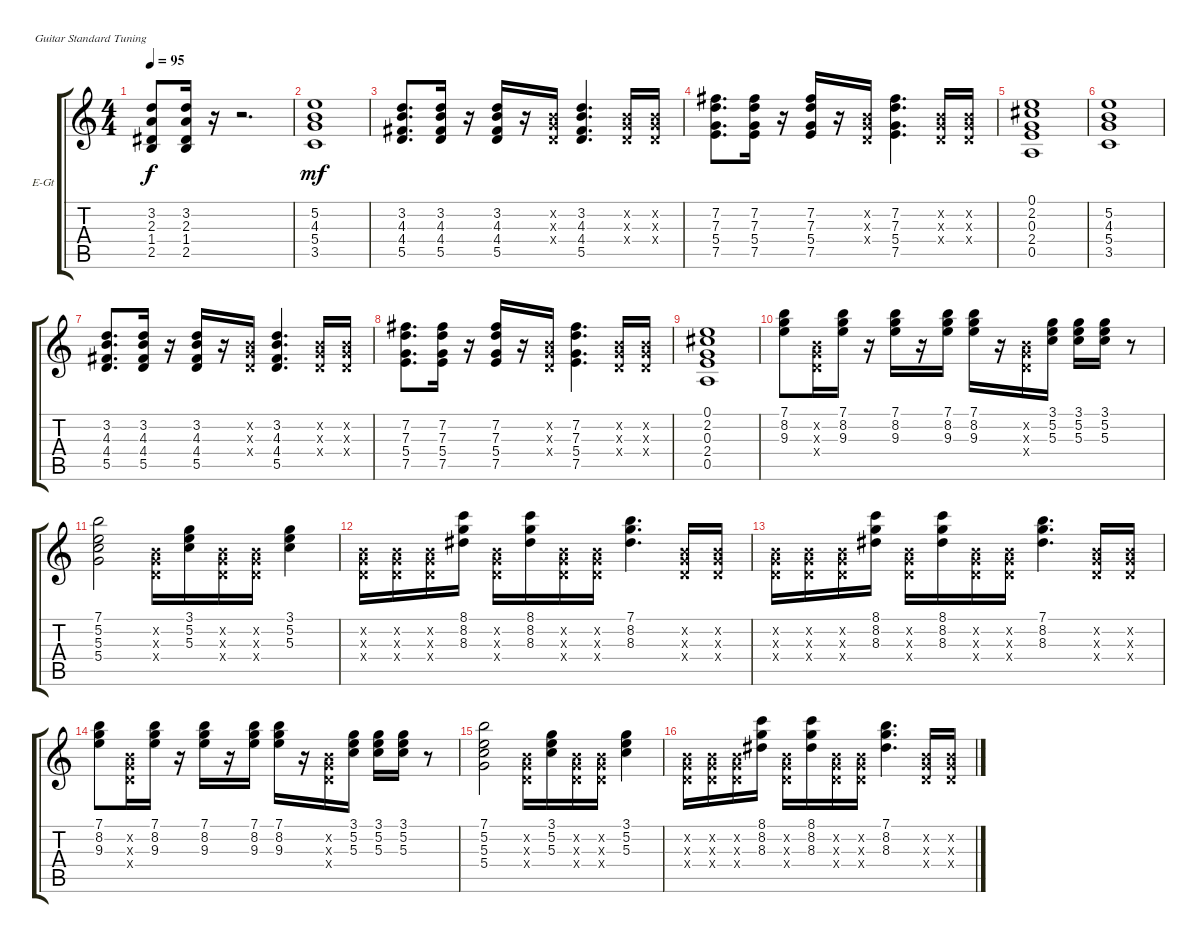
\defaultSystemsLayout 4
\bracketExtendMode groupsimilarinstruments
\firstSystemTrackNameOrientation horizontal
\otherSystemsTrackNameOrientation horizontal
\track ("Guitare rythmique " "E-Gt") {instrument electricguitarclean}
\staff {score tabs}
\tuning (E4 B3 G3 D3 A2 E2)
\ts (4 4)
\tempo 95
\clef g2
\scale
0.333333
\ks c
(3.2{t} 2.3{t} 1.4{t} 2.5{t}).8{dy f} (2.5 1.4 2.3 3.2).16 r.16 r.2{d} |
\scale
0.333333 (5.2 4.3 5.4 3.5).1{dy mf} |
\scale
0.333333 (3.2 4.3 4.4 5.5).8{d} (3.2 4.3 4.4 5.5).16 r.16 (3.2 4.3 4.4 5.5).16 r.16 (0.3{x} 0.2{x} 0.4{x}).16 (3.2 4.3 4.4 5.5).4{d} (0.3{x} 0.2{x} 0.4{x}).16 (0.4{x} 0.3{x} 0.2{x}).16 |
\scale
0.333333 (7.2 7.3 5.4 7.5).8{d} (7.2 7.3 5.4 7.5).16 r.16 (7.2 7.3 5.4 7.5).16 r.16 (0.3{x} 0.2{x} 0.4{x}).16 (7.2 7.3 5.4 7.5).4{d} (0.3{x} 0.2{x} 0.4{x}).16 (0.4{x} 0.3{x} 0.2{x}).16 |
\scale
0.333333 (2.4 0.3 2.2 0.5 0.1).1 |
\scale
0.333333 (5.2 4.3 5.4 3.5).1 |
\scale
0.333333 (3.2 4.3 4.4 5.5).8{d} (3.2 4.3 4.4 5.5).16 r.16 (3.2 4.3 4.4 5.5).16 r.16 (0.3{x} 0.2{x} 0.4{x}).16 (3.2 4.3 4.4 5.5).4{d} (0.3{x} 0.2{x} 0.4{x}).16 (0.4{x} 0.3{x} 0.2{x}).16 |
\scale
0.333333 (7.2 7.3 5.4 7.5).8{d} (7.2 7.3 5.4 7.5).16 r.16 (7.2 7.3 5.4 7.5).16 r.16 (0.3{x} 0.2{x} 0.4{x}).16 (7.2 7.3 5.4 7.5).4{d} (0.3{x} 0.2{x} 0.4{x}).16 (0.4{x} 0.3{x} 0.2{x}).16 |
\scale
0.333333 (2.4 0.3 2.2 0.5 0.1).1 |
\scale
0.333333 (7.1 8.2 9.3).8 (0.4{x} 0.3{x} 0.2{x}).16 (7.1 8.2 9.3).16 r.16 (7.1 8.2 9.3).16 r.16 (9.3 8.2 7.1).16 (7.1 8.2 9.3).16 r.16 (0.3{x} 0.2{x} 0.4{x}).16 (5.2 5.3 3.1).16 (5.2 5.3 3.1).16 (5.2 5.3 3.1).16 r.8 |
\scale
0.333333 (5.4 5.3 5.2 7.1).2 (0.4{x} 0.3{x} 0.2{x}).16 (3.1 5.2 5.3).16 (0.3{x} 0.2{x} 0.4{x}).16 (0.4{x} 0.3{x} 0.2{x}).16 (3.1 5.2 5.3).4 |
\scale
0.333333 (0.4{x} 0.3{x} 0.2{x}).16 (0.4{x} 0.3{x} 0.2{x}).16 (0.4{x} 0.3{x} 0.2{x}).16 (8.3 8.2 8.1).16 (0.4{x} 0.3{x} 0.2{x}).16 (8.3 8.2 8.1).16 (0.4{x} 0.3{x} 0.2{x}).16 (0.4{x} 0.3{x} 0.2{x}).16 (8.3 8.2 7.1).4{d} (0.4{x} 0.3{x} 0.2{x}).16 (0.4{x} 0.3{x} 0.2{x}).16 |
\scale
0.333333 (0.4{x} 0.3{x} 0.2{x}).16 (0.4{x} 0.3{x} 0.2{x}).16 (0.4{x} 0.3{x} 0.2{x}).16 (8.3 8.2 8.1).16 (0.4{x} 0.3{x} 0.2{x}).16 (8.3 8.2 8.1).16 (0.4{x} 0.3{x} 0.2{x}).16 (0.4{x} 0.3{x} 0.2{x}).16 (8.3 8.2 7.1).4{d} (0.4{x} 0.3{x} 0.2{x}).16 (0.4{x} 0.3{x} 0.2{x}).16 |
\scale
0.333333 (7.1 8.2 9.3).8 (0.4{x} 0.3{x} 0.2{x}).16 (7.1 8.2 9.3).16 r.16 (7.1 8.2 9.3).16 r.16 (9.3 8.2 7.1).16 (7.1 8.2 9.3).16 r.16 (0.3{x} 0.2{x} 0.4{x}).16 (5.2 5.3 3.1).16 (5.2 5.3 3.1).16 (5.2 5.3 3.1).16 r.8 |
\scale
0.333333 (5.4 5.3 5.2 7.1).2 (0.4{x} 0.3{x} 0.2{x}).16 (3.1 5.2 5.3).16 (0.3{x} 0.2{x} 0.4{x}).16 (0.4{x} 0.3{x} 0.2{x}).16 (3.1 5.2 5.3).4 |
\scale
0.333333 (0.4{x} 0.3{x} 0.2{x}).16 (0.4{x} 0.3{x} 0.2{x}).16 (0.4{x} 0.3{x} 0.2{x}).16 (8.3 8.2 8.1).16 (0.4{x} 0.3{x} 0.2{x}).16 (8.3 8.2 8.1).16 (0.4{x} 0.3{x} 0.2{x}).16 (0.4{x} 0.3{x} 0.2{x}).16 (8.3 8.2 7.1).4{d} (0.4{x} 0.3{x} 0.2{x}).16 (0.4{x} 0.3{x} 0.2{x}).16
